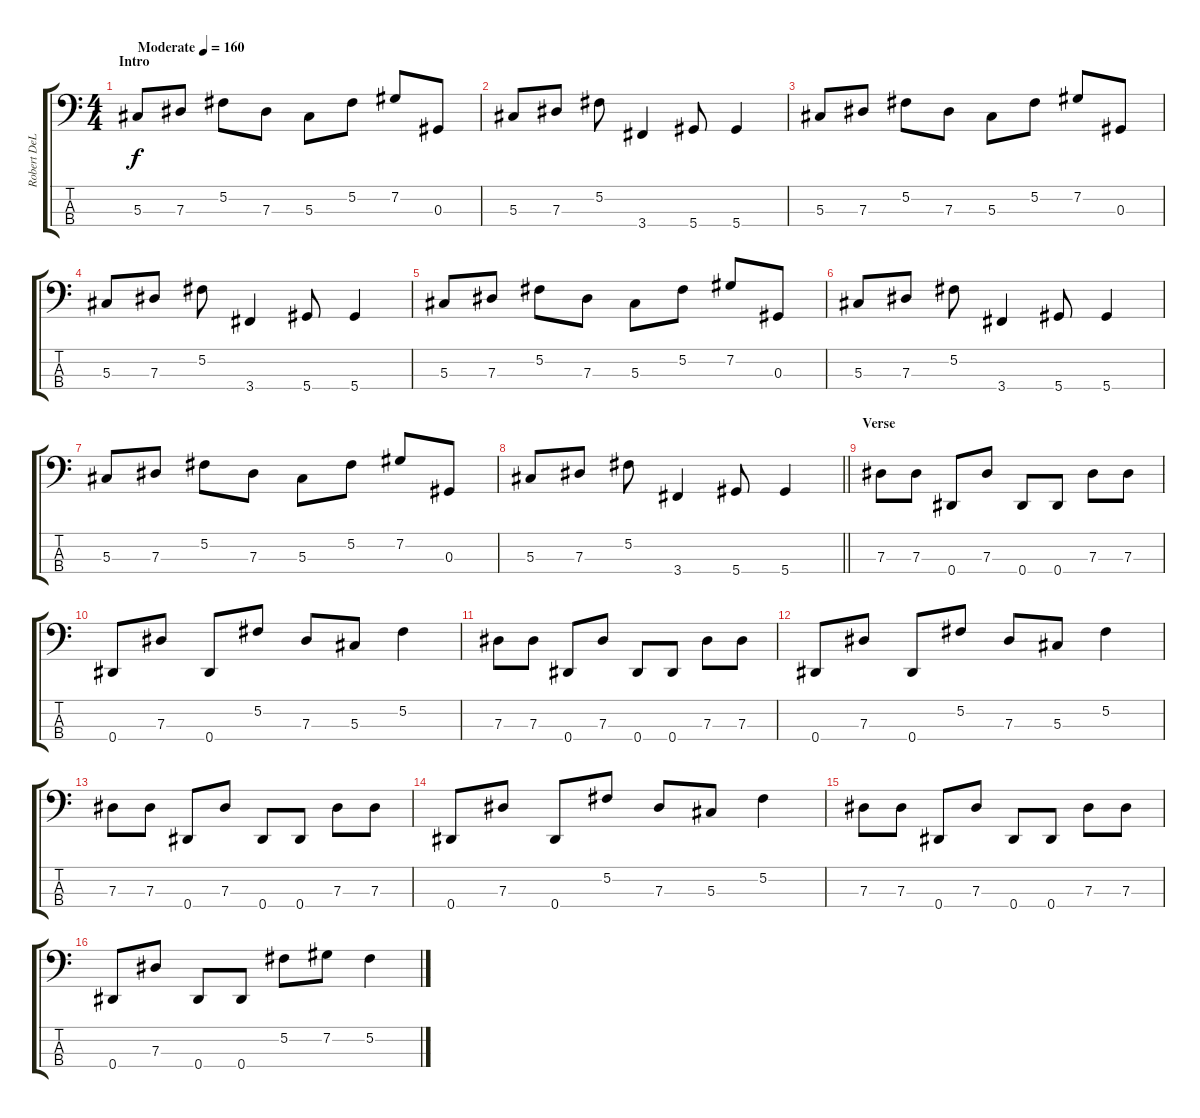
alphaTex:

\track ("Robert DeLeo (Bass)" "Robert DeL") {instrument electricbassfinger}
\staff {score tabs}
\tuning (Gb2 Db2 Ab1 Eb1) {hide}
\ts (4 4)
\section ("" "Intro")
\tempo (160 "Moderate")
\clef f4
\ks c
5.3.8{dy f instrument electricbassfinger} 7.3.8 5.2.8 7.3.8 5.3.8 5.2.8 7.2.8 0.3.8 |
5.3.8 7.3.8 5.2.8 3.4.4 5.4.8 5.4.4 |
5.3.8 7.3.8 5.2.8 7.3.8 5.3.8 5.2.8 7.2.8 0.3.8 |
5.3.8 7.3.8 5.2.8 3.4.4 5.4.8 5.4.4 |
5.3.8 7.3.8 5.2.8 7.3.8 5.3.8 5.2.8 7.2.8 0.3.8 |
5.3.8 7.3.8 5.2.8 3.4.4 5.4.8 5.4.4 |
5.3.8 7.3.8 5.2.8 7.3.8 5.3.8 5.2.8 7.2.8 0.3.8 |
\barLineRight lightlight
5.3.8 7.3.8 5.2.8 3.4.4 5.4.8 5.4.4 |
\section ("" "Verse")
7.3.8 7.3.8 0.4.8 7.3.8 0.4.8 0.4.8 7.3.8 7.3.8 |
0.4.8 7.3.8 0.4.8 5.2.8 7.3.8 5.3.8 5.2.4 |
7.3.8 7.3.8 0.4.8 7.3.8 0.4.8 0.4.8 7.3.8 7.3.8 |
0.4.8 7.3.8 0.4.8 5.2.8 7.3.8 5.3.8 5.2.4 |
7.3.8 7.3.8 0.4.8 7.3.8 0.4.8 0.4.8 7.3.8 7.3.8 |
0.4.8 7.3.8 0.4.8 5.2.8 7.3.8 5.3.8 5.2.4 |
7.3.8 7.3.8 0.4.8 7.3.8 0.4.8 0.4.8 7.3.8 7.3.8 |
0.4.8 7.3.8 0.4.8 0.4.8 5.2.8 7.2.8 5.2.4
